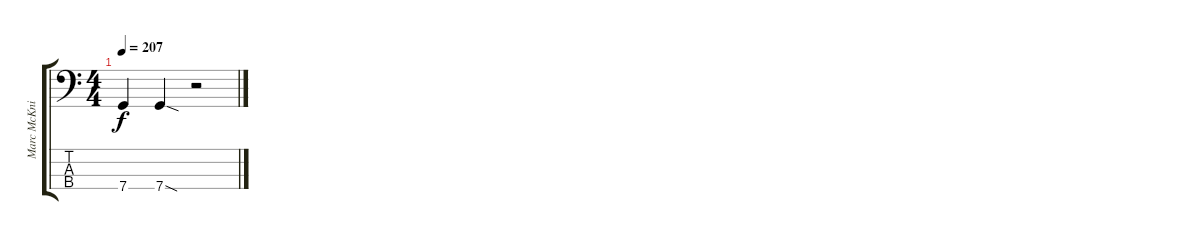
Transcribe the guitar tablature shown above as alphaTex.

\track ("Marc McKnight" "Marc McKni") {instrument electricbasspick}
\staff {score tabs}
\tuning (F2 C2 G1 C1) {hide}
\ts (4 4)
\tempo 207
\clef f4
\ks c
7.4{t}.4{dy f} 7.4{sod}.4 r.2
